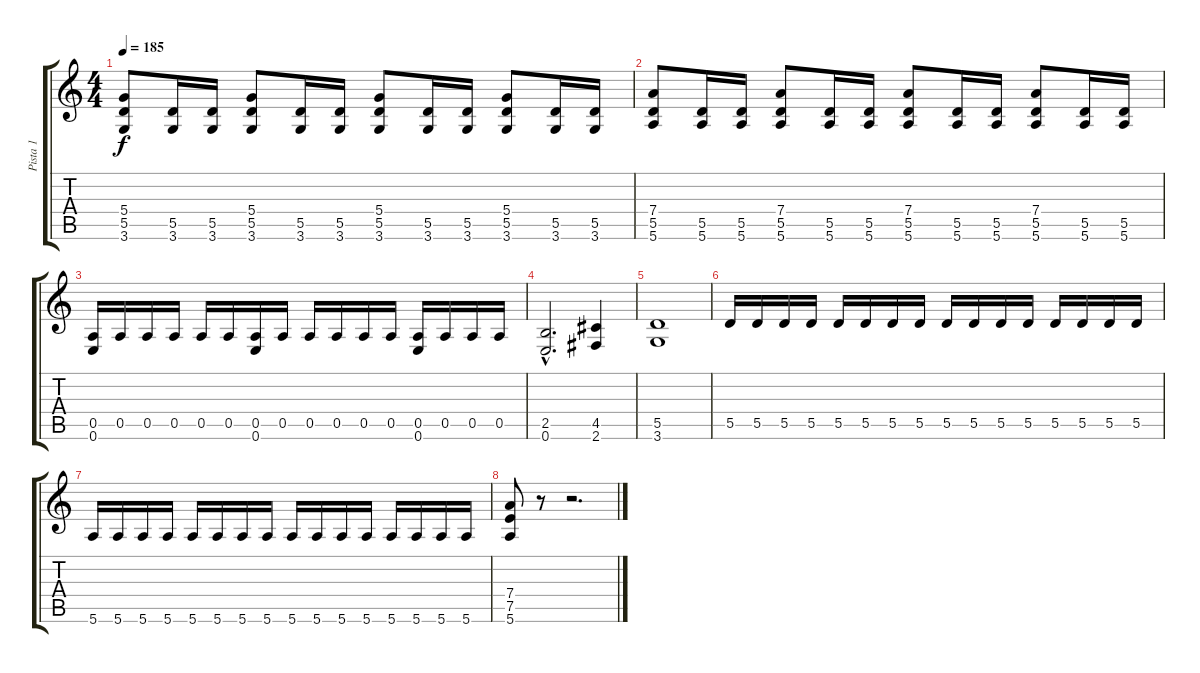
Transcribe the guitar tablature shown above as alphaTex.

\track ("Pista 1" "Pista 1") {instrument distortionguitar}
\staff {score tabs}
\tuning (E4 B3 G3 D3 A2 E2) {hide}
\ts (4 4)
\tempo 185
\clef g2
\ks c
(5.4 5.5 3.6).8{dy f} (5.5 3.6).16 (5.5 3.6).16 (5.4 5.5 3.6).8 (5.5 3.6).16 (5.5 3.6).16 (5.4 5.5 3.6).8 (5.5 3.6).16 (5.5 3.6).16 (5.4 5.5 3.6).8 (5.5 3.6).16 (5.5 3.6).16 |
(7.4 5.5 5.6).8 (5.5 5.6).16 (5.5 5.6).16 (7.4 5.5 5.6).8 (5.5 5.6).16 (5.5 5.6).16 (7.4 5.5 5.6).8 (5.5 5.6).16 (5.5 5.6).16 (7.4 5.5 5.6).8 (5.5 5.6).16 (5.5 5.6).16 |
(0.5 0.6).16 0.5.16 0.5.16 0.5.16 0.5.16 0.5.16 (0.5 0.6).16 0.5.16 0.5.16 0.5.16 0.5.16 0.5.16 (0.5 0.6).16 0.5.16 0.5.16 0.5.16 |
(2.5{hac} 0.6{hac}).2{d} (4.5 2.6).4 |
(5.5 3.6).1 |
5.5.16 5.5.16 5.5.16 5.5.16 5.5.16 5.5.16 5.5.16 5.5.16 5.5.16 5.5.16 5.5.16 5.5.16 5.5.16 5.5.16 5.5.16 5.5.16 |
5.6.16 5.6.16 5.6.16 5.6.16 5.6.16 5.6.16 5.6.16 5.6.16 5.6.16 5.6.16 5.6.16 5.6.16 5.6.16 5.6.16 5.6.16 5.6.16 |
(7.4 7.5 5.6).8 r.8 r.2{d}
